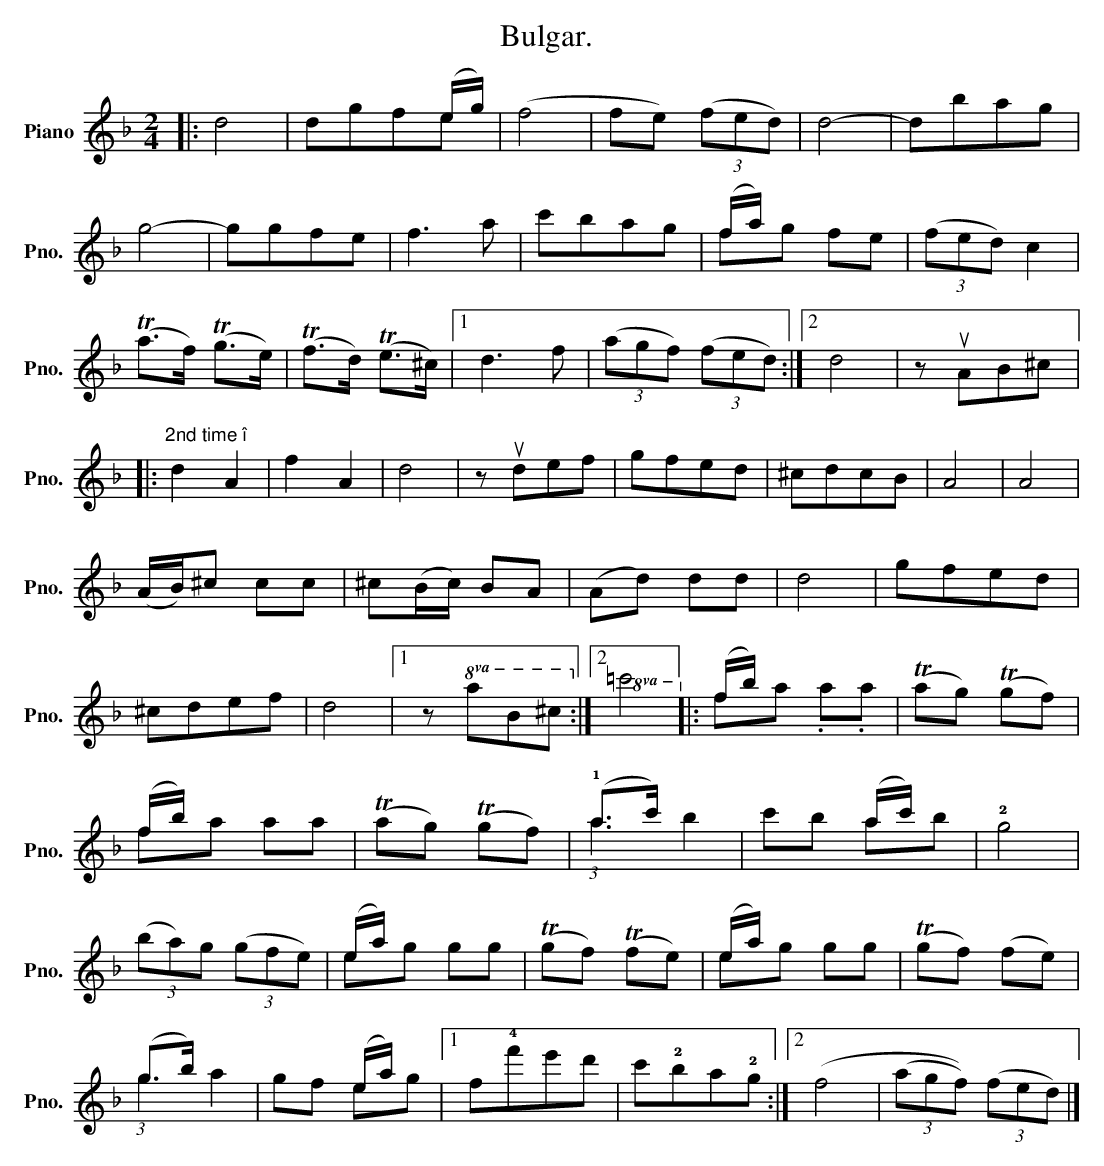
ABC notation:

X:1
T:Bulgar.
%%score ( 1 2 )
L:1/8
M:2/4
K:Dmin
V:1 treble nm="Piano" snm="Pno."
V:2 treble
V:1
|: d4- | x3 (e/g/) | (f4 | fe) (3(fed) | d4- | dbag |$ g4- | ggfe | f3 a | c'bag | (f/a/) x3 | %11
 (3(fed) c2 |$ (Ta>f) (Tg>e) | (Tf>d) (Te>^c) |1 d3 f | (3(agf) (3(fed) :|2 d4 | z uAB^c |:$ %18
"^2nd time î" d2 A2 | f2 A2 | d4 | z udef | gfed | ^cdcB | A4 | A4 |$ (A/B/)^c cc | ^c(B/c/) BA | %28
 (Ad) dd | d4 | gfed |$ ^cdef | d4 |1 z!8va(! ab^c'!8va)! :|2!8va(! !courtesy!=c'4!8va)! |: %35
 (f/b/) x3 | (Tag) (Tgf) |$ (f/b/) x3 | (Tag) (Tgf) | (!1!a>c') x2 | x2 (a/c'/) x | !2!g4 |$ %42
 (3(ba)g (3(gfe) | (e/a/) x3 | (Tgf) (Tfe) | (e/a/) x3 | (Tgf) (fe) |$ (g>b) x2 | x2 (e/a/) x |1 %49
 f!4!f'e'd' | c'!2!ba!2!g :|2 (f4 | (3(agf)) (3(fed) |] %53
V:2
|: x4 | dgfe | x4 | x4 | x4 | x4 |$ x4 | x4 | x4 | x4 | fg fe | x4 |$ x4 | x4 |1 x4 | x4 :|2 x4 | %17
 x4 |:$ x4 | x4 | x4 | x4 | x4 | x4 | x4 | x4 |$ x4 | x4 | x4 | x4 | x4 |$ x4 | x4 |1 %33
 x!8va(! x3!8va)! :|2!8va(! x4!8va)! |: fa .a.a | x4 |$ fa aa | x4 | (3:2:1a3 b2 | c'b ab | x4 |$ %42
 x4 | eg gg | x4 | eg gg | x4 |$ (3:2:1g3 a2 | gf eg |1 x4 | x4 :|2 x4 | x4 |] %53
